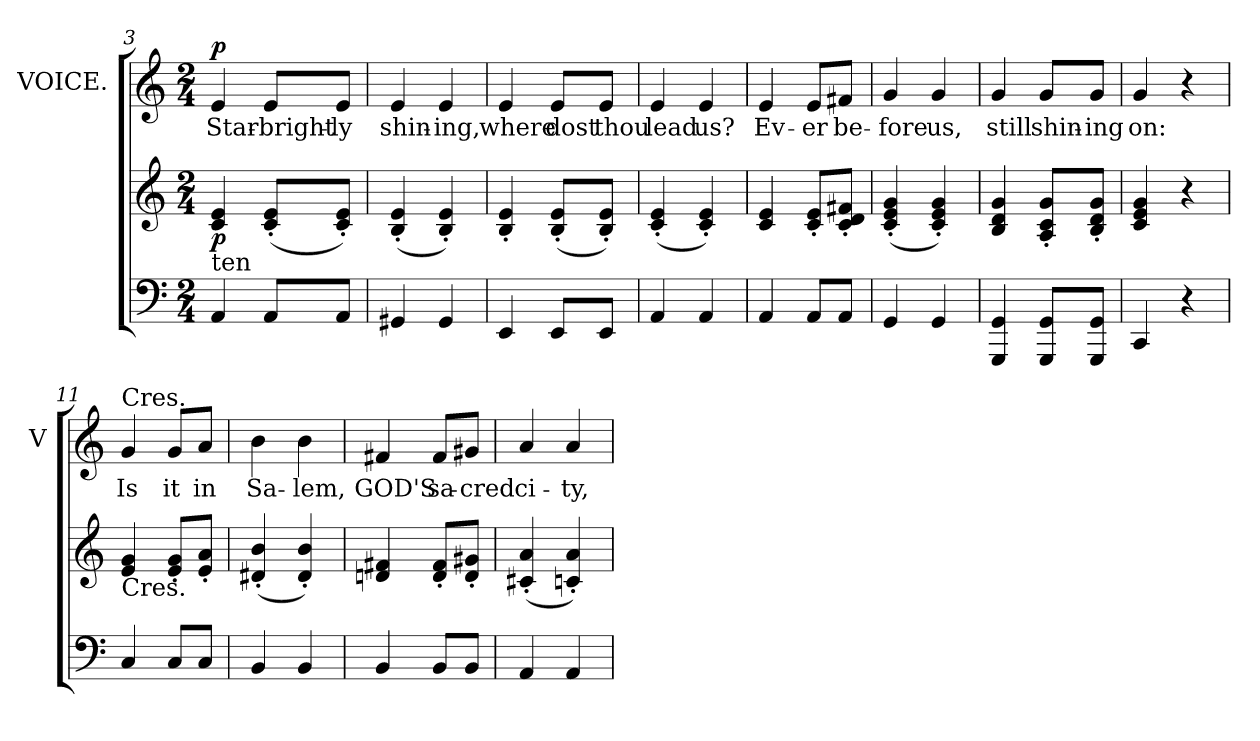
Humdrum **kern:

**kern	**kern	**dynam	**kern	**text	**dynam
*part2	*part2	*part2	*part1	*part1	*part1
*staff3	*staff2	*staff2/3	*staff1	*staff1	*staff1
*	*	*	*I"VOICE.	*	*
*	*	*	*I'V	*	*
*clefF4	*clefG2	*	*clefG2	*	*
*k[]	*k[]	*	*k[]	*	*
*M2/4	*M2/4	*	*M2/4	*	*
=3	=3	=3	=3	=3	=3
!	!LO:TX:b:t=ten	!	!	!	!
!	!	!LO:DY:b	!	!	!LO:DY:a
4AA/	4c/ 4e/	p	4e/	Star-	p
8AA/L	(<8c'/ 8e'/L	.	8e/L	bright-	.
8AA/J	8c'/ 8e'/J)	.	8e/J	-ly	.
=4	=4	=4	=4	=4	=4
4GG#X/	(<4B'/ 4e'/	.	4e/	shin-	.
4GG#/	4B'/ 4e'/)	.	4e/	-ing,	.
=5	=5	=5	=5	=5	=5
4EE/	4B'/ 4e'/	.	4e/	where	.
8EE/L	(<8B'/ 8e'/L	.	8e/L	dost	.
8EE/J	8B'/ 8e'/J)	.	8e/J	thou	.
=6	=6	=6	=6	=6	=6
4AA/	(<4c'/ 4e'/	.	4e/	lead	.
4AA/	4c'/ 4e'/)	.	4e/	us?	.
=7	=7	=7	=7	=7	=7
4AA/	4c/ 4e/	.	4e/	Ev-	.
8AA/L	8c'/ 8e'/L	.	8e/L	-er	.
8AA/J	8c'/ 8d'/ 8f#X'/J	.	8f#X/J	be-	.
!!LO:LB:g=z
=8	=8	=8	=8	=8	=8
4GG/	(<4c'/ 4e'/ 4g'/	.	4g/	-fore	.
4GG/	4c'/ 4e'/ 4g'/)	.	4g/	us,	.
=9	=9	=9	=9	=9	=9
4GGG/ 4GG/	4B/ 4d/ 4g/	.	4g/	still	.
8GGG/ 8GG/L	8A'/ 8c'/ 8g'/L	.	8g/L	shin-	.
8GGG/ 8GG/J	8B'/ 8d'/ 8g'/J	.	8g/J	-ing	.
=10	=10	=10	=10	=10	=10
4CC/	4c/ 4e/ 4g/	.	4g/	on:	.
4r	4r	.	4r	.	.
=11	=11	=11	=11	=11	=11
!	!	!	!LO:TX:a:t=Cres.	!	!
!	!LO:TX:b:t=Cres.	!	!	!	!
4C/	4e/ 4g/	.	4g/	Is	.
8C/L	8e'/ 8g'/L	.	8g/L	it	.
8C/J	8e'/ 8a'/J	.	8a/J	in	.
=12	=12	=12	=12	=12	=12
4BB/	(<4d#X'/ 4b'/	.	4b\	Sa-	.
4BB/	4d#'/ 4b'/)	.	4b\	-lem,	.
=13	=13	=13	=13	=13	=13
4BB/	4dn/ 4f#X/	.	4f#X/	GOD'S	.
8BB/L	8d'/ 8f#'/L	.	8f#/L	sa-	.
8BB/J	8d'/ 8g#X'/J	.	8g#X/J	-cred	.
=14	=14	=14	=14	=14	=14
4AA/	(<4c#X'/ 4a'/	.	4a/	ci-	.
4AA/	4cn'/ 4a'/)	.	4a/	-ty,	.
=	=	=	=	=	=
*-	*-	*-	*-	*-	*-
